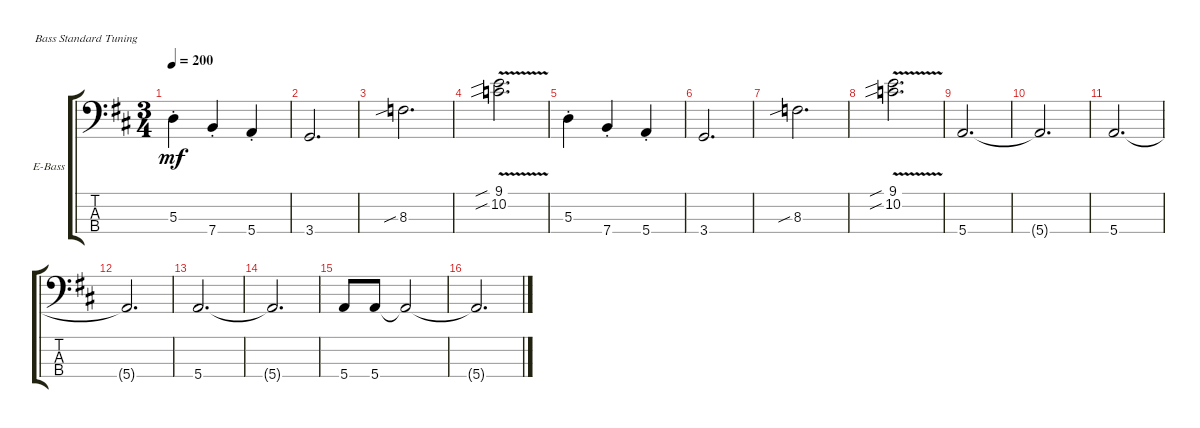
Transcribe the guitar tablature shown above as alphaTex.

\defaultSystemsLayout 4
\bracketExtendMode groupsimilarinstruments
\firstSystemTrackNameOrientation horizontal
\otherSystemsTrackNameOrientation horizontal
\track ("Electric Bass" "E-Bass") {instrument electricbassfinger}
\staff {score tabs}
\tuning (G2 D2 A1 E1)
\ts (3 4)
\tempo 200
\clef f4
\ks d
5.3{st}.4{dy mf} 7.4{st}.4 5.4{st}.4 |
3.4.2{d} |
8.3{sib}.2{d} |
(10.2{v sib} 9.1{v sib}).2{d} |
5.3{st}.4 7.4{st}.4 5.4{st}.4 |
3.4.2{d} |
8.3{sib}.2{d} |
(10.2{v sib} 9.1{v sib}).2{d} |
5.4.2{d} |
5.4{t}.2{d} |
5.4.2{d} |
5.4{t}.2{d} |
5.4.2{d} |
5.4{t}.2{d} |
5.4.8 5.4.8 5.4{t}.2 |
5.4{t}.2{d}
